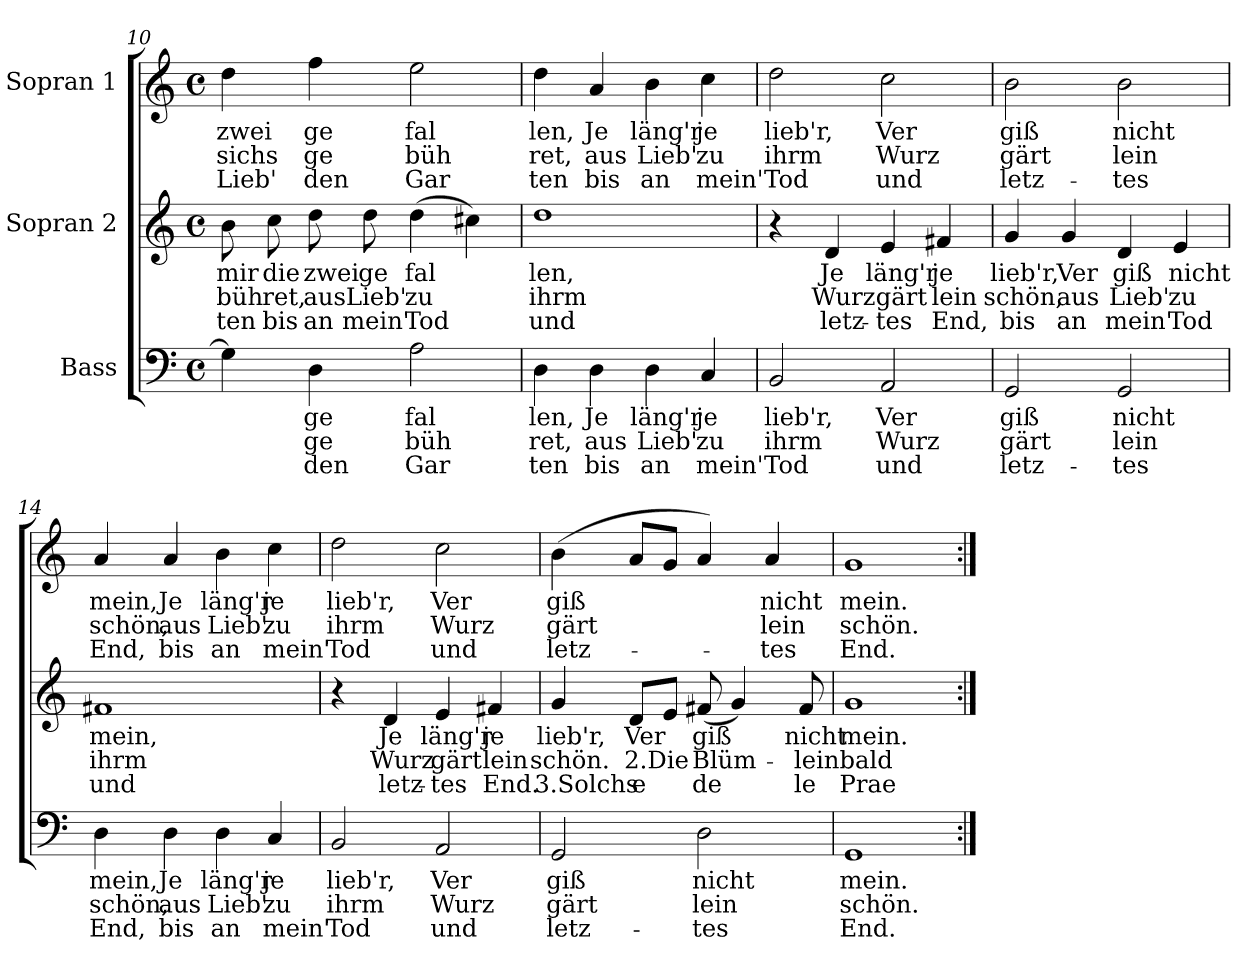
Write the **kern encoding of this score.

**kern	**text	**text	**text	**kern	**text	**text	**text	**kern	**text	**text	**text
*part3	*part3	*part3	*part3	*part2	*part2	*part2	*part2	*part1	*part1	*part1	*part1
*staff3	*staff3	*staff3	*staff3	*staff2	*staff2	*staff2	*staff2	*staff1	*staff1	*staff1	*staff1
*I"Bass	*	*	*	*I"Sopran 2	*	*	*	*I"Sopran 1	*	*	*
*clefF4	*	*	*	*clefG2	*	*	*	*clefG2	*	*	*
*k[]	*	*	*	*k[]	*	*	*	*k[]	*	*	*
*C:	*	*	*	*C:	*	*	*	*C:	*	*	*
*M4/4	*	*	*	*M4/4	*	*	*	*M4/4	*	*	*
*met(c)	*	*	*	*met(c)	*	*	*	*met(c)	*	*	*
=10	=10	=10	=10	=10	=10	=10	=10	=10	=10	=10	=10
!	!	!	!	!	!LO:LY:b	!LO:LY:b	!LO:LY:b	!	!LO:LY:b	!LO:LY:b	!LO:LY:b
4G\]	.	.	.	8b\	mir	büh	ten	4dd\	zwei	sichs	Lieb'
!	!	!	!	!	!LO:LY:b	!LO:LY:b	!LO:LY:b	!	!	!	!
.	.	.	.	8cc\	die	ret,	bis	.	.	.	.
!	!LO:LY:b	!LO:LY:b	!LO:LY:b	!	!LO:LY:b	!LO:LY:b	!LO:LY:b	!	!LO:LY:b	!LO:LY:b	!LO:LY:b
4D\	ge	ge	den	8dd\	zwei	aus	an	4ff\	ge	ge	den
!	!	!	!	!	!LO:LY:b	!LO:LY:b	!LO:LY:b	!	!	!	!
.	.	.	.	8dd\	ge	Lieb'	mein'	.	.	.	.
!	!LO:LY:b	!LO:LY:b	!LO:LY:b	!	!LO:LY:b	!LO:LY:b	!LO:LY:b	!	!LO:LY:b	!LO:LY:b	!LO:LY:b
2A\	fal	büh	Gar	(>4dd\	fal	zu	Tod	2ee\	fal	büh	Gar
.	.	.	.	4cc#X\)	.	.	.	.	.	.	.
=11	=11	=11	=11	=11	=11	=11	=11	=11	=11	=11	=11
!	!LO:LY:b	!LO:LY:b	!LO:LY:b	!	!LO:LY:b	!LO:LY:b	!LO:LY:b	!	!LO:LY:b	!LO:LY:b	!LO:LY:b
4D\	len,	ret,	ten	1dd	len,	ihrm	und	4dd\	len,	ret,	ten
!	!LO:LY:b	!LO:LY:b	!LO:LY:b	!	!	!	!	!	!LO:LY:b	!LO:LY:b	!LO:LY:b
4D\	Je	aus	bis	.	.	.	.	4a/	Je	aus	bis
!	!LO:LY:b	!LO:LY:b	!LO:LY:b	!	!	!	!	!	!LO:LY:b	!LO:LY:b	!LO:LY:b
4D\	läng'r	Lieb'	an	.	.	.	.	4b\	läng'r	Lieb'	an
!	!LO:LY:b	!LO:LY:b	!LO:LY:b	!	!	!	!	!	!LO:LY:b	!LO:LY:b	!LO:LY:b
4C/	je	zu	mein'	.	.	.	.	4cc\	je	zu	mein'
!!LO:LB:g=z
=12	=12	=12	=12	=12	=12	=12	=12	=12	=12	=12	=12
!	!LO:LY:b	!LO:LY:b	!LO:LY:b	!	!	!	!	!	!LO:LY:b	!LO:LY:b	!LO:LY:b
2BB/	lieb'r,	ihrm	Tod	4r	.	.	.	2dd\	lieb'r,	ihrm	Tod
!	!	!	!	!	!LO:LY:b	!LO:LY:b	!LO:LY:b	!	!	!	!
.	.	.	.	4d/	Je	Wurz	letz-	.	.	.	.
!	!LO:LY:b	!LO:LY:b	!LO:LY:b	!	!LO:LY:b	!LO:LY:b	!LO:LY:b	!	!LO:LY:b	!LO:LY:b	!LO:LY:b
2AA/	Ver	Wurz	und	4e/	läng'r	gärt	-tes	2cc\	Ver	Wurz	und
!	!	!	!	!	!LO:LY:b	!LO:LY:b	!LO:LY:b	!	!	!	!
.	.	.	.	4f#X/	je	lein	End,	.	.	.	.
=13	=13	=13	=13	=13	=13	=13	=13	=13	=13	=13	=13
!	!LO:LY:b	!LO:LY:b	!LO:LY:b	!	!LO:LY:b	!LO:LY:b	!LO:LY:b	!	!LO:LY:b	!LO:LY:b	!LO:LY:b
2GG/	giß	gärt	letz-	4g/	lieb'r,	schön,	bis	2b\	giß	gärt	letz-
!	!	!	!	!	!LO:LY:b	!LO:LY:b	!LO:LY:b	!	!	!	!
.	.	.	.	4g/	Ver	aus	an	.	.	.	.
!	!LO:LY:b	!LO:LY:b	!LO:LY:b	!	!LO:LY:b	!LO:LY:b	!LO:LY:b	!	!LO:LY:b	!LO:LY:b	!LO:LY:b
2GG/	nicht	lein	-tes	4d/	giß	Lieb'	mein'	2b\	nicht	lein	-tes
!	!	!	!	!	!LO:LY:b	!LO:LY:b	!LO:LY:b	!	!	!	!
.	.	.	.	4e/	nicht	zu	Tod	.	.	.	.
=14	=14	=14	=14	=14	=14	=14	=14	=14	=14	=14	=14
!	!LO:LY:b	!LO:LY:b	!LO:LY:b	!	!LO:LY:b	!LO:LY:b	!LO:LY:b	!	!LO:LY:b	!LO:LY:b	!LO:LY:b
4D\	mein,	schön,	End,	1f#X	mein,	ihrm	und	4a/	mein,	schön,	End,
!	!LO:LY:b	!LO:LY:b	!LO:LY:b	!	!	!	!	!	!LO:LY:b	!LO:LY:b	!LO:LY:b
4D\	Je	aus	bis	.	.	.	.	4a/	Je	aus	bis
!	!LO:LY:b	!LO:LY:b	!LO:LY:b	!	!	!	!	!	!LO:LY:b	!LO:LY:b	!LO:LY:b
4D\	läng'r	Lieb'	an	.	.	.	.	4b\	läng'r	Lieb'	an
!	!LO:LY:b	!LO:LY:b	!LO:LY:b	!	!	!	!	!	!LO:LY:b	!LO:LY:b	!LO:LY:b
4C/	je	zu	mein'	.	.	.	.	4cc\	je	zu	mein'
=15	=15	=15	=15	=15	=15	=15	=15	=15	=15	=15	=15
!	!LO:LY:b	!LO:LY:b	!LO:LY:b	!	!	!	!	!	!LO:LY:b	!LO:LY:b	!LO:LY:b
2BB/	lieb'r,	ihrm	Tod	4r	.	.	.	2dd\	lieb'r,	ihrm	Tod
!	!	!	!	!	!LO:LY:b	!LO:LY:b	!LO:LY:b	!	!	!	!
.	.	.	.	4d/	Je	Wurz	letz-	.	.	.	.
!	!LO:LY:b	!LO:LY:b	!LO:LY:b	!	!LO:LY:b	!LO:LY:b	!LO:LY:b	!	!LO:LY:b	!LO:LY:b	!LO:LY:b
2AA/	Ver	Wurz	und	4e/	läng'r	gärt	-tes	2cc\	Ver	Wurz	und
!	!	!	!	!	!LO:LY:b	!LO:LY:b	!LO:LY:b	!	!	!	!
.	.	.	.	4f#X/	je	lein	End.	.	.	.	.
=16	=16	=16	=16	=16	=16	=16	=16	=16	=16	=16	=16
!	!LO:LY:b	!LO:LY:b	!LO:LY:b	!	!LO:LY:b	!LO:LY:b	!LO:LY:b	!	!LO:LY:b	!LO:LY:b	!LO:LY:b
2GG/	giß	gärt	letz-	4g/	lieb'r,	schön.	3.Solchs	(>4b\	giß	gärt	letz-
!	!	!	!	!	!LO:LY:b	!LO:LY:b	!LO:LY:b	!	!	!	!
.	.	.	.	8d/L	Ver	2.Die	e	8a/L	.	.	.
.	.	.	.	8e/J	.	.	.	8g/J	.	.	.
!	!LO:LY:b	!LO:LY:b	!LO:LY:b	!	!LO:LY:b	!LO:LY:b	!LO:LY:b	!	!	!	!
2D\	nicht	lein	-tes	(<8f#X/	giß	Blüm-	de	4a/)	.	.	.
.	.	.	.	4g/)	.	.	.	.	.	.	.
!	!	!	!	!	!	!	!	!	!LO:LY:b	!LO:LY:b	!LO:LY:b
.	.	.	.	.	.	.	.	4a/	nicht	lein	-tes
!	!	!	!	!	!LO:LY:b	!LO:LY:b	!LO:LY:b	!	!	!	!
.	.	.	.	8f#/	nicht	-lein	le	.	.	.	.
=17	=17	=17	=17	=17	=17	=17	=17	=17	=17	=17	=17
!	!LO:LY:b	!LO:LY:b	!LO:LY:b	!	!LO:LY:b	!LO:LY:b	!LO:LY:b	!	!LO:LY:b	!LO:LY:b	!LO:LY:b
1GG	mein.	schön.	End.	1g	mein.	bald	Prae	1g	mein.	schön.	End.
=:|!	=:|!	=:|!	=:|!	=:|!	=:|!	=:|!	=:|!	=:|!	=:|!	=:|!	=:|!
*-	*-	*-	*-	*-	*-	*-	*-	*-	*-	*-	*-
